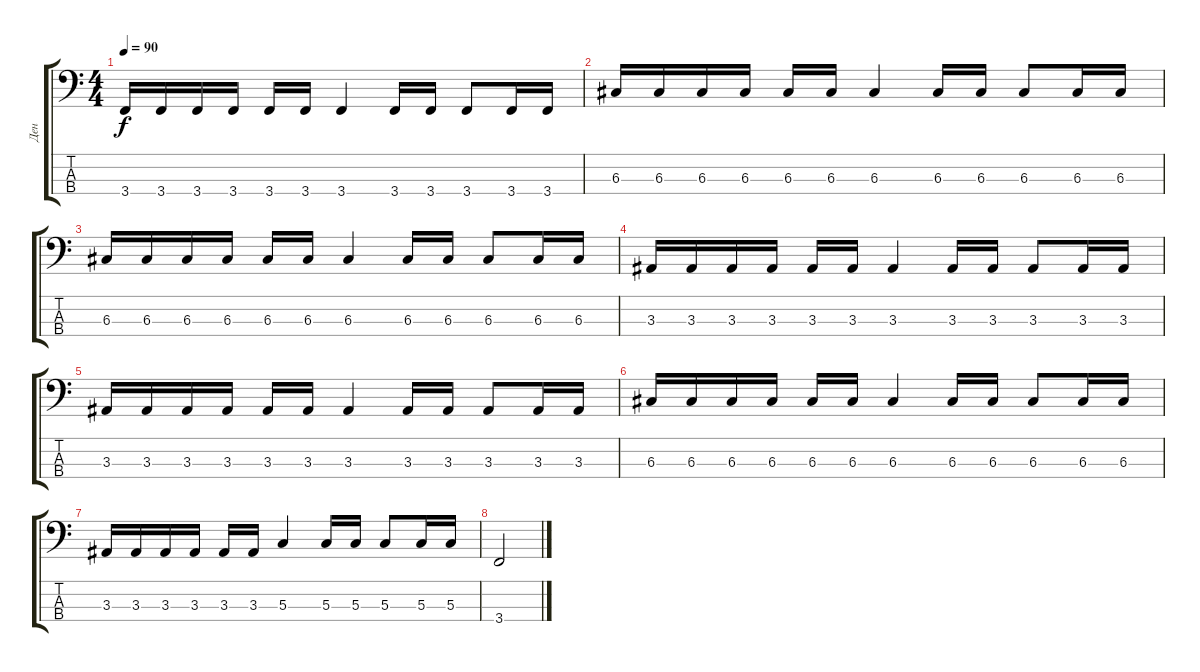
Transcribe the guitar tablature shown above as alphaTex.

\track ("Ден" "Ден") {instrument electricbassfinger}
\staff {score tabs}
\tuning (F2 C2 G1 D1) {hide}
\ts (4 4)
\tempo 90
\clef f4
\ks c
3.4.16{dy f} 3.4.16 3.4.16 3.4.16 3.4.16 3.4.16 3.4.4 3.4.16 3.4.16 3.4.8 3.4.16 3.4.16 |
6.3.16 6.3.16 6.3.16 6.3.16 6.3.16 6.3.16 6.3.4 6.3.16 6.3.16 6.3.8 6.3.16 6.3.16 |
6.3.16 6.3.16 6.3.16 6.3.16 6.3.16 6.3.16 6.3.4 6.3.16 6.3.16 6.3.8 6.3.16 6.3.16 |
3.3.16 3.3.16 3.3.16 3.3.16 3.3.16 3.3.16 3.3.4 3.3.16 3.3.16 3.3.8 3.3.16 3.3.16 |
3.3.16 3.3.16 3.3.16 3.3.16 3.3.16 3.3.16 3.3.4 3.3.16 3.3.16 3.3.8 3.3.16 3.3.16 |
6.3.16 6.3.16 6.3.16 6.3.16 6.3.16 6.3.16 6.3.4 6.3.16 6.3.16 6.3.8 6.3.16 6.3.16 |
3.3.16 3.3.16 3.3.16 3.3.16 3.3.16 3.3.16 5.3.4 5.3.16 5.3.16 5.3.8 5.3.16 5.3.16 |
3.4.2
